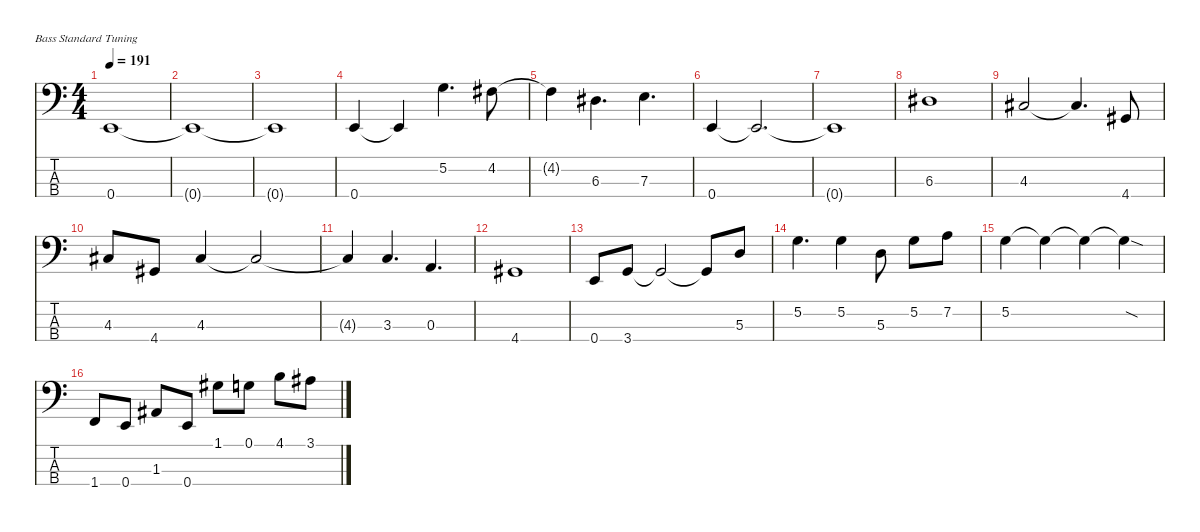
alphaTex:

\defaultSystemsLayout 4
\hideDynamics
\bracketExtendMode nobrackets
\singleTrackTrackNamePolicy hidden
\multiTrackTrackNamePolicy hidden
\firstSystemTrackNameMode fullname
\firstSystemTrackNameOrientation horizontal
\otherSystemsTrackNameOrientation horizontal
\track ("Bass" "el.bs.") {instrument electricbassfinger}
\staff {score tabs}
\tuning (G2 D2 A1 E1)
\ts (4 4)
\tempo 191
\clef f4
\ks c
0.4{t}.1{dy f beam Up} |
0.4{t}.1{beam Up} |
0.4{t}.1{beam Up} |
0.4.4{beam Up} 0.4{t}.4{beam Up} 5.2.4{d beam Down} 4.2{acc #}.8{beam Down} |
4.2{t acc #}.4{beam Down} 6.3{acc #}.4{d beam Down} 7.3.4{d beam Down} |
0.4.4{beam Up} 0.4{t}.2{d beam Up} |
0.4{t}.1{beam Up} |
6.3{acc #}.1{beam Down} |
4.3{acc #}.2{beam Up} 4.3{t acc #}.4{d beam Up} 4.4{acc #}.8{beam Up} |
4.3{acc #}.8{beam Up} 4.4{acc #}.8{beam Up} 4.3{acc #}.4{beam Up} 4.3{t acc #}.2{beam Up} |
4.3{t acc #}.4{beam Up} 3.3.4{d beam Up} 0.3.4{d beam Up} |
4.4{acc #}.1{beam Up} |
0.4.8{beam Up} 3.4.8{beam Up} 3.4{t}.2{beam Up} 3.4{t}.8{beam Up} 5.3.8{beam Up} |
5.2.4{d beam Down} 5.2.4{beam Down} 5.3.8{beam Down} 5.2.8{beam Down} 7.2.8{beam Down} |
5.2.4{beam Down} 5.2{t}.4{beam Down} 5.2{t}.4{beam Down} 5.2{sod t}.4{beam Down} |
1.4.8{beam Up} 0.4.8{beam Up} 1.3{acc #}.8{beam Up} 0.4.8{beam Up} 1.1{acc #}.8{beam Down} 0.1.8{beam Down} 4.1.8{beam Down} 3.1{acc #}.8{beam Down}
